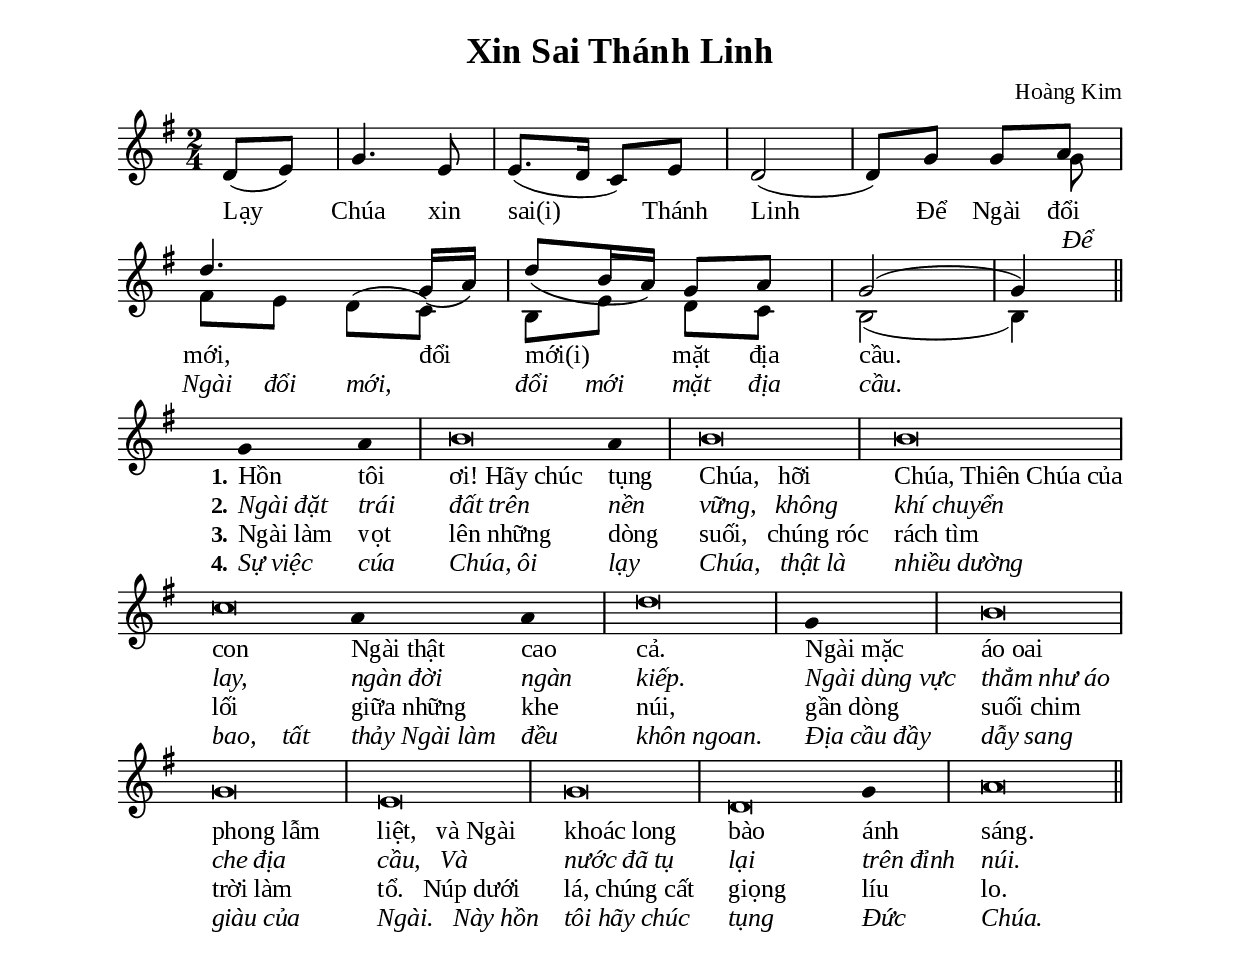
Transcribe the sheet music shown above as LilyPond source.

% Cài đặt chung
\version "2.20.0"
\include "english.ly"

\header {
  title = "Xin Sai Thánh Linh"
  composer = "Hoàng Kim"
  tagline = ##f
}

global = {
  \key g \major
  \time 2/4
}

\paper {
  #(set-paper-size "a4")
  top-margin = 15\mm
  bottom-margin = 15\mm
  left-margin = 20\mm
  right-margin = 20\mm
  indent = #0
  #(define fonts
	 (make-pango-font-tree "Liberation Serif"
	 		       "Liberation Serif"
			       "Liberation Serif"
			       (/ 20 20)))
}

inNghieng = { \override LyricText.font-shape = #'italic }

% Nhạc điệp khúc
nhacDiepKhucSop = \relative c' {
  \override Score.BarNumber.break-visibility = ##(#f #f #f)
  \override Lyrics.LyricSpace.minimum-distance = #2.5
  \partial 4 d8 _(e) |
  g4. e8 |
  e8. _(d16 c8) e |
  d2 _( |
  d8) g g a |
  d4. g,16 _(a) |
  d8 _(b16 a) g8 a |
  g2 ( |
  g4) \bar "||"
}

nhacDiepKhucBass = \relative c'' {
  \override Lyrics.LyricSpace.minimum-distance = #2.5
  \skip 4
  \skip 1.
  \skip 4. g8 |
  fs e d ^(c) |
  b e d c |
  b2 ( |
  b4)
}

% Nhạc phiên khúc
nhacPhienKhuc = \relative c'' {
  \set Score.timing = ##f
  \hide Stem
  \override Lyrics.LyricSpace.minimum-distance = #2.5
  \override Score.NonMusicalPaperColumn.padding = #2.5
  g4 a \bar "|"
  b\breve a4 \bar "|"
  b\breve \bar "|"
  b\breve \bar "|"
  c\breve a4 a4 \bar "|"
  d\breve \bar "|"
  g,4 \bar "|"
  b\breve \bar "|"
  g\breve \bar "|"
  e\breve \bar "|"
  g\breve \bar "|"
  d\breve g4 \bar "|"
  a\breve \bar "||"
}

% Lời điệp khúc
loiDiepKhucSop = \lyricmode {
  Lạy Chúa xin sai(i) Thánh Linh
  Để Ngài đổi mới, đổi mới(i) mặt địa cầu.
}

loiDiepKhucBass = \lyricmode {
  %_ _ _ _ _ _ _ _
  Để Ngài đổi mới, đổi mới mặt địa cầu.
}

% Lời phiên khúc
loiPhienKhucMot = \lyricmode {
  \set stanza = #"1."
  \override LyricText.self-alignment-X = #LEFT
  Hồn tôi "ơi! Hãy chúc" tụng "Chúa,
  hỡi" "Chúa, Thiên Chúa của" con
  "Ngài thật" cao cả.
  "Ngài mặc" "áo oai" "phong lẫm" "liệt,
  và Ngài" "khoác long" bào ánh sáng.
}

loiPhienKhucHai = \lyricmode {
  \set stanza = #"2."
  \override LyricText.self-alignment-X = #LEFT
  "Ngài đặt" trái "đất trên" nền "vững,
  không" "khí chuyển" lay,
  "ngàn đời" ngàn kiếp.
  "Ngài dùng vực" "thẳm như áo" "che địa" "cầu,
  Và" "nước đã tụ" lại "trên đỉnh" núi.
}

loiPhienKhucBa = \lyricmode {
  \set stanza = #"3."
  \override LyricText.self-alignment-X = #LEFT
  "Ngài làm" vọt "lên những" dòng "suối,
  chúng róc" "rách tìm" lối "giữa những" khe núi,
  "gần dòng" "suối chim" "trời làm" "tổ.
  Núp dưới" "lá, chúng cất" giọng líu lo.
}

loiPhienKhucBon = \lyricmode {
  \set stanza = #"4."
  \override LyricText.self-alignment-X = #LEFT
  "Sự việc" cúa "Chúa, ôi" lạy "Chúa,
  thật là" "nhiều dường" "bao, 
  tất" "thảy Ngài làm" đều "khôn ngoan."
  "Địa cầu đầy" "dẫy sang" "giàu của" "Ngài.
  Này hồn" "tôi hãy chúc" tụng Đức Chúa.
}


% Dàn trang
\score {
  \new ChoirStaff <<
    \new Staff = chorus <<
      \new Voice = "sopranos" {
        \voiceOne \global \stemUp \nhacDiepKhucSop
      }
      \new Voice = "basses" {
        \voiceTwo \global \stemDown \nhacDiepKhucBass
      }
    >>
    \new Lyrics = sopranos
    \context Lyrics = sopranos \lyricsto sopranos \loiDiepKhucSop
    \context Lyrics = basses \with \inNghieng \lyricsto basses \loiDiepKhucBass
  >>
}

% \include "gregorian.ly"
\score {
  \new ChoirStaff <<
    \new Staff = verses <<
      \override Staff.TimeSignature.transparent = ##t
      \new Voice = "verse" {
        \global \stemNeutral \nhacPhienKhuc
      }
    >>
    \new Lyrics \lyricsto verse
      %\override LyricText.self-alignment-X = #CENTER
      \loiPhienKhucMot
    \new Lyrics \with \inNghieng \lyricsto verse \loiPhienKhucHai
    \new Lyrics \lyricsto verse \loiPhienKhucBa
    \new Lyrics \with \inNghieng \lyricsto verse \loiPhienKhucBon
  >>
}
